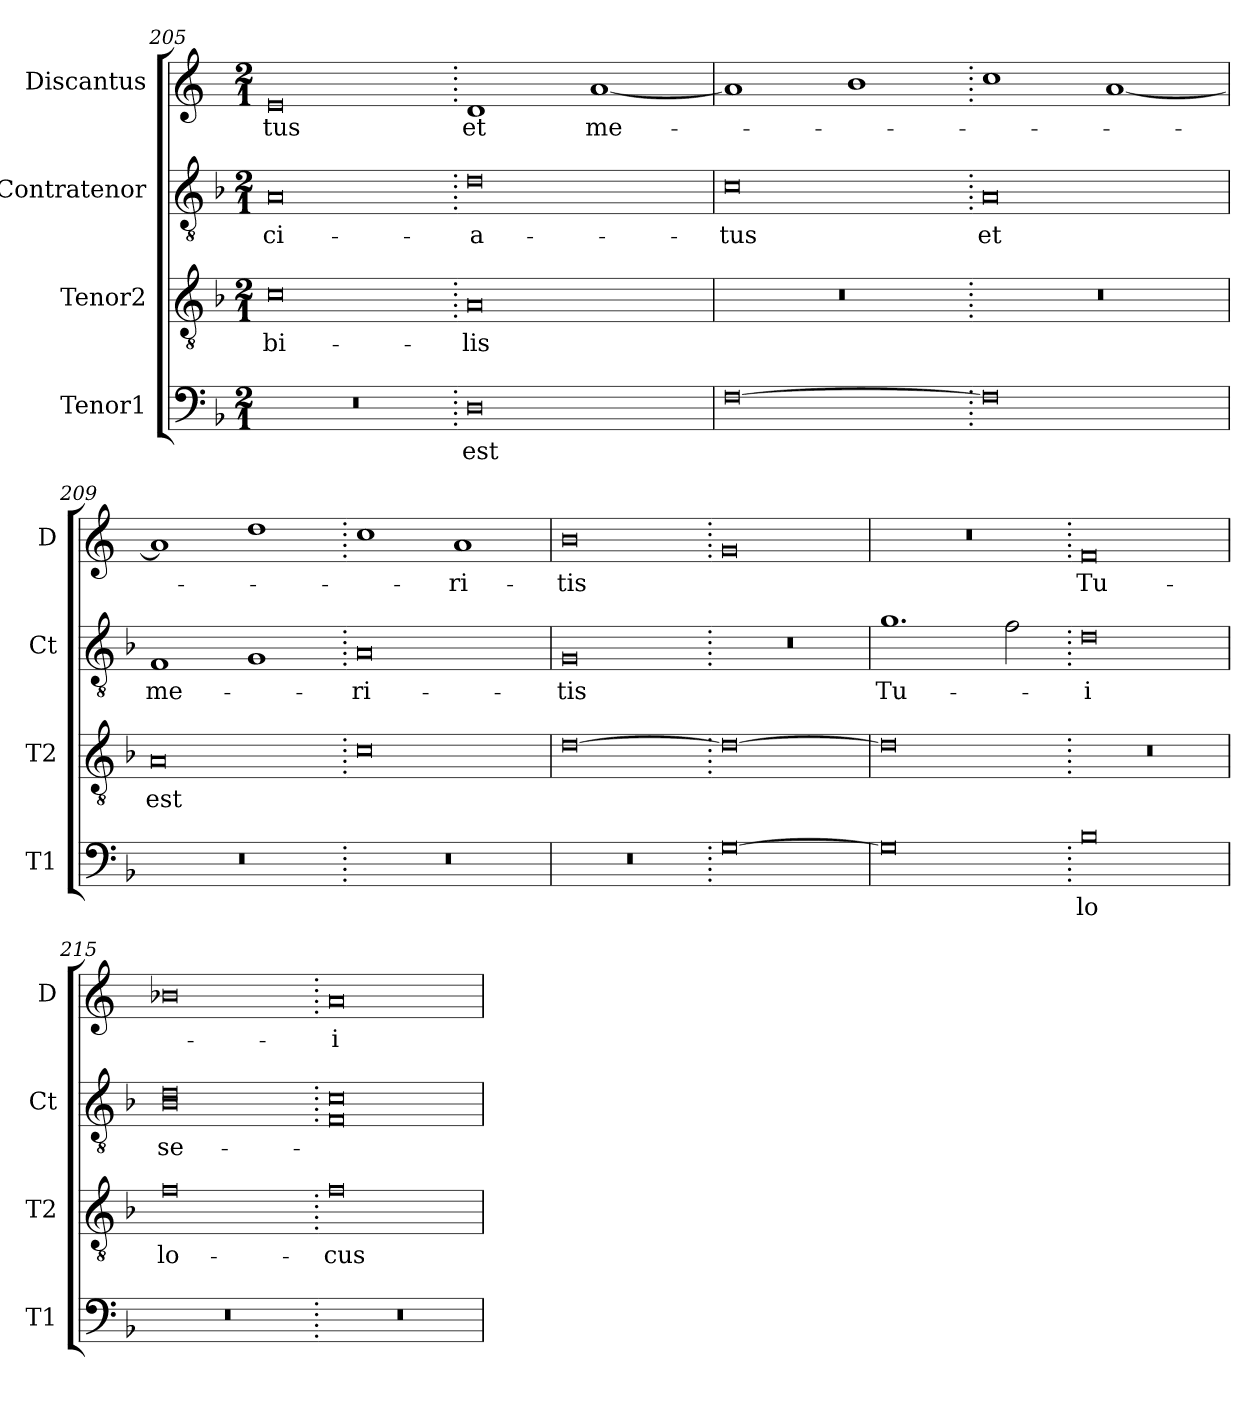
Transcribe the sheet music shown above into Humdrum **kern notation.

**kern	**text	**kern	**text	**kern	**text	**kern	**text
*part4	*part4	*part3	*part3	*part2	*part2	*part1	*part1
*staff4	*staff4	*staff3	*staff3	*staff2	*staff2	*staff1	*staff1
*I"Tenor1	*	*I"Tenor2	*	*I"Contratenor	*	*I"Discantus	*
*I'T1	*	*I'T2	*	*I'Ct	*	*I'D	*
*clefF4	*	*clefGv2	*	*clefGv2	*	*clefG2	*
*k[b-]	*	*k[b-]	*	*k[b-]	*	*k[]	*
*M2/1	*	*M2/1	*	*M2/1	*	*M2/1	*
=205	=205	=205	=205	=205	=205	=205	=205
0r	.	0c	-bi-	0A	-ci-	0e	-tus
=206.	=206.	=206.	=206.	=206.	=206.	=206.	=206.
0D	est	0A	-lis	0d	-a-	1d	et
.	.	.	.	.	.	[1a	me-
=207	=207	=207	=207	=207	=207	=207	=207
[0F	.	0r	.	0c	-tus	1a]	.
.	.	.	.	.	.	1b	.
=208.	=208.	=208.	=208.	=208.	=208.	=208.	=208.
0F]	.	0r	.	0A	et	1cc	.
.	.	.	.	.	.	[1a	.
=209	=209	=209	=209	=209	=209	=209	=209
0r	.	0A	est	1F	me-	1a]	.
.	.	.	.	1G	.	1dd	.
=210.	=210.	=210.	=210.	=210.	=210.	=210.	=210.
0r	.	0c	.	0A	-ri-	1cc	.
.	.	.	.	.	.	1a	-ri-
=211	=211	=211	=211	=211	=211	=211	=211
0r	.	[0d	.	0G	-tis	0b	-tis
=212.	=212.	=212.	=212.	=212.	=212.	=212.	=212.
[0G	.	0d_	.	0r	.	0g	.
=213	=213	=213	=213	=213	=213	=213	=213
0G]	.	0d]	.	1.g	Tu-	0r	.
.	.	.	.	2f\	.	.	.
=214.	=214.	=214.	=214.	=214.	=214.	=214.	=214.
0B-	lo-	0r	.	0d	-i	0f	Tu-
=215	=215	=215	=215	=215	=215	=215	=215
0r	.	0f	lo-	0B-\ 0d\	se-	0b-X	.
=216.	=216.	=216.	=216.	=216.	=216.	=216.	=216.
0r	.	0f	-cus	0F\ 0c\	.	0a	-i
=	=	=	=	=	=	=	=
*-	*-	*-	*-	*-	*-	*-	*-
